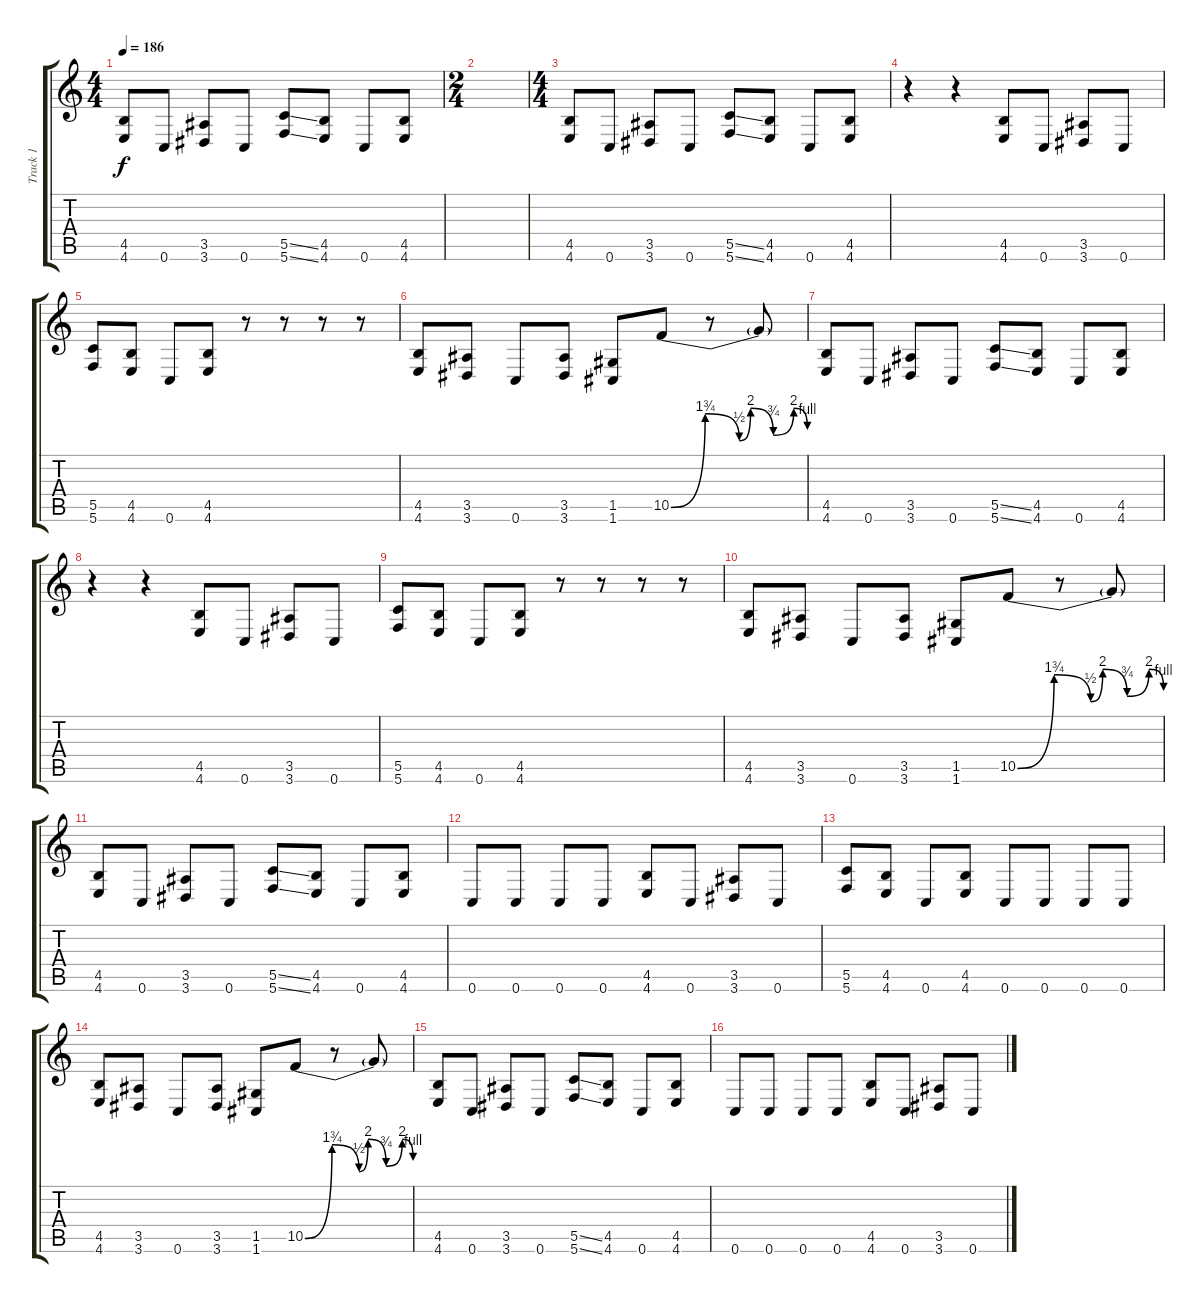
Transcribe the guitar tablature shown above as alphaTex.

\track ("Track 1" "Track 1") {instrument distortionguitar}
\staff {score tabs}
\tuning (D4 A3 F3 C3 G2 C2) {hide}
\ts (4 4)
\tempo 186
\clef g2
\ks c
(4.5 4.6).8{dy f instrument distortionguitar} 0.6.8 (3.5 3.6).8 0.6.8 (5.5{ss} 5.6{ss}).8 (4.5 4.6).8 0.6.8 (4.5 4.6).8 |
\ts (2 4)
|
\ts (4 4)
(4.5 4.6).8{instrument distortionguitar} 0.6.8 (3.5 3.6).8 0.6.8 (5.5{ss} 5.6{ss}).8 (4.5 4.6).8 0.6.8 (4.5 4.6).8 |
r.4 r.4 (4.5 4.6).8 0.6.8 (3.5 3.6).8 0.6.8 |
(5.5 5.6).8 (4.5 4.6).8 0.6.8 (4.5 4.6).8 r.8 r.8 r.8 r.8 |
(4.5 4.6).8 (3.5 3.6).8 0.6.8 (3.5 3.6).8 (1.5 1.6).8 10.5{be (custom 0 0 15 7 30 2 35 8 45 3 54 8 60 4)}.8{instrument guitarharmonics} r.8 10.5{t}.8 |
(4.5 4.6).8{instrument distortionguitar} 0.6.8 (3.5 3.6).8 0.6.8 (5.5{ss} 5.6{ss}).8 (4.5 4.6).8 0.6.8 (4.5 4.6).8 |
r.4 r.4 (4.5 4.6).8 0.6.8 (3.5 3.6).8 0.6.8 |
(5.5 5.6).8 (4.5 4.6).8 0.6.8 (4.5 4.6).8 r.8 r.8 r.8 r.8 |
(4.5 4.6).8 (3.5 3.6).8 0.6.8 (3.5 3.6).8 (1.5 1.6).8 10.5{be (custom 0 0 15 7 30 2 35 8 45 3 54 8 60 4)}.8{instrument guitarharmonics} r.8 10.5{t}.8 |
(4.5 4.6).8{instrument distortionguitar} 0.6.8 (3.5 3.6).8 0.6.8 (5.5{ss} 5.6{ss}).8 (4.5 4.6).8 0.6.8 (4.5 4.6).8 |
0.6.8 0.6.8 0.6.8 0.6.8 (4.5 4.6).8 0.6.8 (3.5 3.6).8 0.6.8 |
(5.5 5.6).8 (4.5 4.6).8 0.6.8 (4.5 4.6).8 0.6.8 0.6.8 0.6.8 0.6.8 |
(4.5 4.6).8 (3.5 3.6).8 0.6.8 (3.5 3.6).8 (1.5 1.6).8 10.5{be (custom 0 0 15 7 30 2 35 8 45 3 54 8 60 4)}.8{instrument guitarharmonics} r.8 10.5{t}.8 |
(4.5 4.6).8{instrument distortionguitar} 0.6.8 (3.5 3.6).8 0.6.8 (5.5{ss} 5.6{ss}).8 (4.5 4.6).8 0.6.8 (4.5 4.6).8 |
0.6.8 0.6.8 0.6.8 0.6.8 (4.5 4.6).8 0.6.8 (3.5 3.6).8 0.6.8
